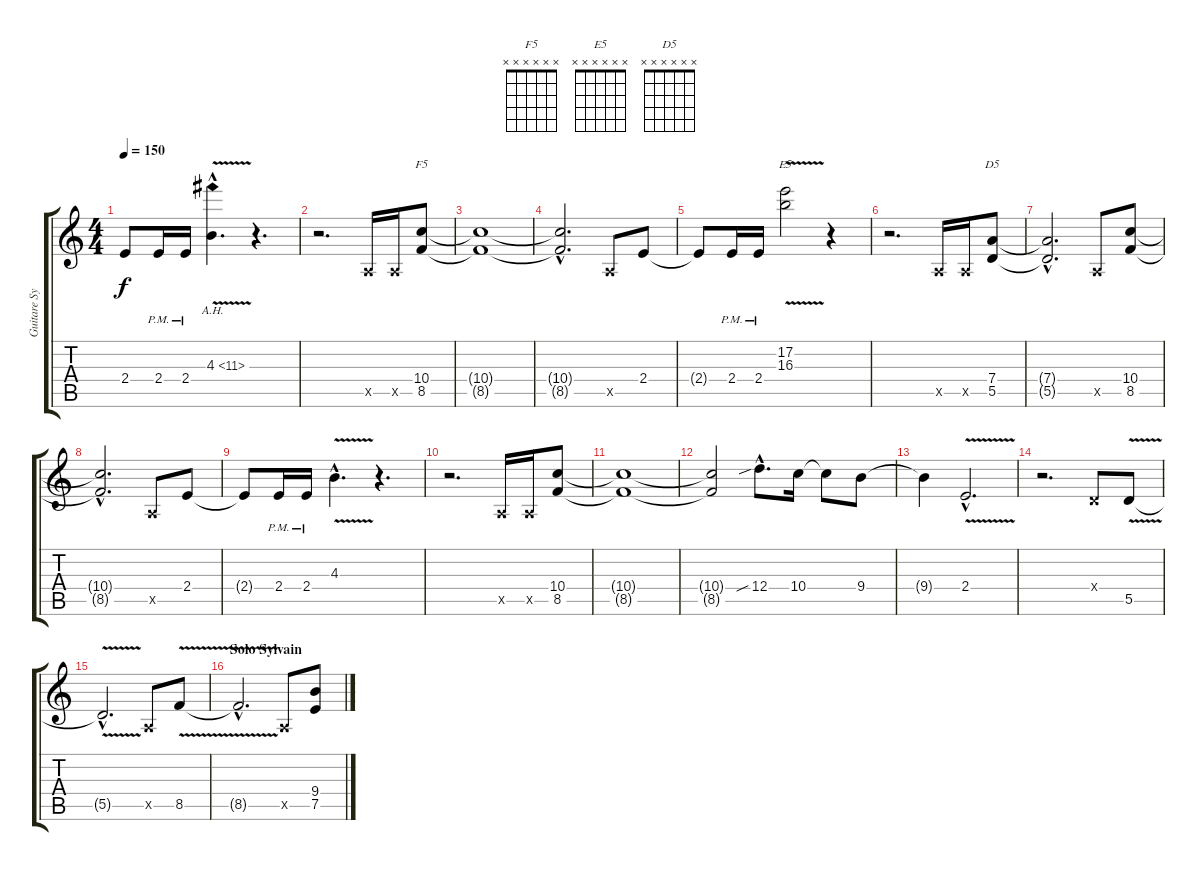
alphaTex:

\track ("Guitare Sylvain" "Guitare Sy") {instrument overdrivenguitar}
\staff {score tabs}
\tuning (E4 B3 G3 D3 A2 E2) {hide}
\chord ("F5" x x x x x x)
\chord ("E5" x x x x x x)
\chord ("D5" x x x x x x)
\ts (4 4)
\tempo 150
\clef g2
\ks c
2.4{t}.8{dy f} 2.4{pm}.16 2.4{pm}.16 4.3{ah 7 v hac}.4{d} r.4{d} |
r.2{d} 0.5{x}.16 0.5{x}.16 (10.4 8.5).8{ch "F5"} |
(10.4{t} 8.5{t}).1 |
(10.4{hac t} 8.5{hac t}).2{d} 0.5{x}.8 2.4.8 |
2.4{t}.8 2.4{pm}.16 2.4{pm}.16 (17.2{v} 16.3{v}).2{ch "E5"} r.4 |
r.2{d} 0.5{x}.16 0.5{x}.16 (7.4 5.5).8{ch "D5"} |
(7.4{hac t} 5.5{hac t}).2{d} 0.5{x}.8 (10.4 8.5).8 |
(10.4{hac t} 8.5{hac t}).2{d} 0.5{x}.8 2.4.8 |
2.4{t}.8 2.4{pm}.16 2.4{pm}.16 4.3{v hac}.4{d} r.4{d} |
r.2{d} 0.5{x}.16 0.5{x}.16 (10.4 8.5).8 |
(10.4{t} 8.5{t}).1 |
(10.4{t} 8.5{t}).2 12.4{sib hac}.8{d} 10.4.16 10.4{t}.8 9.4.8 |
9.4{t}.4 2.4{v hac}.2{d} |
r.2{d} 0.4{x}.8 5.5{v}.8 |
5.5{hac t}.2{d} 0.5{x}.8 8.5{v}.8 |
\section ("" "Solo Sylvain")
8.5{hac t}.2{d} 0.5{x}.8 (9.4 7.5).8
